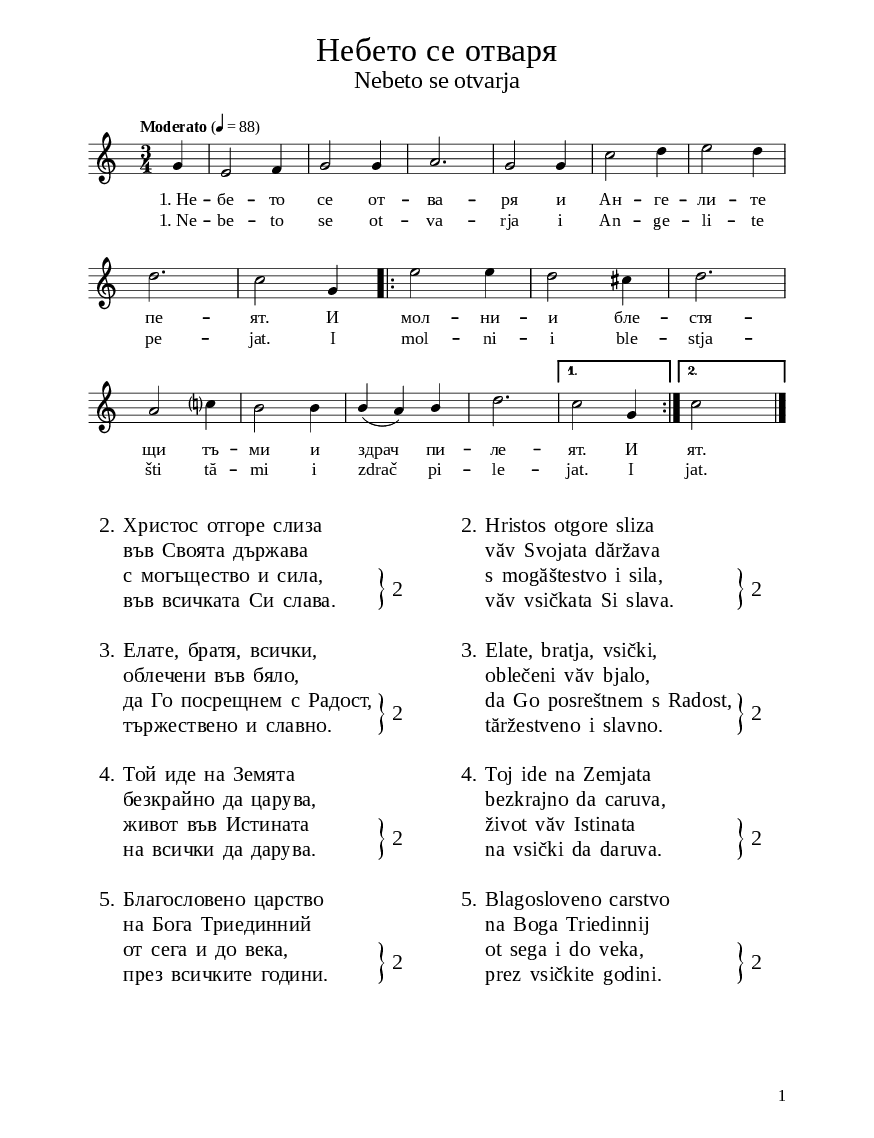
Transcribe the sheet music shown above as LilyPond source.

\version "2.24.1"

% include paper part and global functions
\include "include/globals.ily"
"rightBraces050" = \markup {
  \column {
    % repeat braces
    \translate #'(0 . -5.5 )
    \right-brace #20

    \translate #'(0 . -10.0 )
    \right-brace #20

    \translate #'(0 . -10.0 )
    \right-brace #20

    \translate #'(0 . -10.0 )
    \right-brace #20
  }
  \column {
    % repeat numbers
    \translate #'(0 . -6.1 )
    2

    \translate #'(0 . -12.0 )
    2

    \translate #'(0 . -12.0 )
    2

    \translate #'(0 . -12.0 )
    2
  }
}

\bookpart {
   \label #'ref050
  \tocItem \markup "Небето се отваря – Nebeto se otvarja"
  \include "include/bookpart-paper.ily"
  \score {
    \include "include/score-layout.ily"

    \new Voice \absolute  {
      \clef treble
      \key c \major
      \time 3/4
      \tempoFunc "Moderato" 4 "88"
      \autoBeamOff
      \partial 4 g'4 | e'2 f'4 | g'2 g'4 | a'2. | g'2 g'4 | c''2 d''4 | e''2 d''4 | \break
      d''2. | c''2 g'4 | \repeat volta 2 {
        e''2 e''4 | d''2 cis''4 | d''2. | \break
        a'2 c''?4 | b'2 b'4 | \stemUp b'4 ( a'4 ) b'4 \stemNeutral | d''2. |
      } \alternative {
        { c''2 g'4 | }
        { c''2  s4 }
      } \bar "|."
    }

    \addlyrics {
      "1. Не" -- бе -- то се от -- ва -- ря и Ан -- ге -- ли -- те
      пе -- ят. И мол -- ни -- и бле -- стя --
      щи тъ -- ми и здрач пи -- ле -- ят. И ят.
    }

    \addlyrics {
      "1. Ne" -- be -- to se ot -- va -- rja i An -- ge -- li -- te
      pe -- jat. I mol -- ni -- i ble -- stja --
      šti tă -- mi i zdrač pi -- le -- jat. I jat.
    }

    \header {
      title = \titleFunc "Небето се отваря" "Nebeto se otvarja"
    }

    \midi{}

  } % score

  \markup \fontsize #bgCoupletFontSize {
    \hspace #1
    \override #`(baseline-skip . ,bgCoupletBaselineSkip)
    \column {
      \line {   2. Христос отгоре слиза}

      \line {   "   " във Своята държава}

      \line {   "   " с могъщество и сила,}

      \line {   "   " във всичката Си слава.}
      \line {   "   "}

      \line {   3.  Елате, братя, всички,}

      \line {   "   " облечени във бяло,}

      \line {   "   " да Го посрещнем с Радост,}

      \line {   "   " тържествено и славно.}
      \line {   "   "}

      \line {   4.  Той иде на Земята}

      \line {   "   " безкрайно да царува,}

      \line {   "   " живот във Истината}

      \line {   "   " на всички да дарува.}
      \line {   "   "}

      \line {  5.  Благословено царство}

      \line {   "   " на Бога Триединний}

      \line {   "   " от сега и до века,}

      \line {   "   " през всичките години.  }
    }   \"rightBraces050"

    \hspace #5
    \override #`(baseline-skip . ,bgCoupletBaselineSkip)
     \column {
      \line {   2. Hristos otgore sliza}

      \line {   "   " văv Svojata dăržava}

      \line {   "   " s mogăštestvo i sila,}

      \line {   "   " văv vsičkata Si slava.}
      \line {   "   "}

      \line {   3.  Elate, bratja, vsički,}

      \line {   "   " oblečeni văv bjalo,}

      \line {   "   " da Go posreštnem s Radost,}

      \line {   "   " tăržestveno i slavno.}
      \line {   "   "}

      \line {   4.  Toj ide na Zemjata}

      \line {   "   " bezkrajno da caruva,}

      \line {   "   " život văv Istinata}

      \line {   "   " na vsički da daruva.}
      \line {   "   "}

      \line {  5.  Blagosloveno carstvo}

      \line {   "   " na Boga Triedinnij}

      \line {   "   " ot sega i do veka,}

      \line {   "   " prez vsičkite godini.  }
    }  %column
    \"rightBraces050"
  } % markup

  \pageBreak

  % include foreign translation(s) of the song
  \version "2.18.2"

\markup \fill-line { \fontsize #6 "Der Himmel öffnet sich" }
\markup \null
\markup \null
\markup \fontsize #+2.5 {
    \hspace #16
    \override #'(baseline-skip . 2)
    \column {
     \line { "   " }
     
     
    \line { 1. Der Himmel öffnet sich}

\line { "   "und die Engel singen}

\line { "   "Leuchtende Blitze }

\line { "   "vertreiben Dunkelheit und Finsternis.}

  \line { " " } 

\line { 2. Christus kommt herab }

\line { "   "in sein Reich, }

\line { "   "mit Macht und Kraft, }

\line { "   "in all seinem Ruhm.}
  \line { " " } 
\line { 3. Kommt, alle Brüder,} 

\line { "   "ganz in weiß gekleidet,}

\line { "   "auf dass wir ihn in Freude,}

\line { "   "feierlich und ehrerbietig willkommen heißen.}
   \line { " " } 
\line { 4. Er kommt auf die Erde, }

\line { "   "um ewiglich zu herrschen}

\line { "   "und allen ein Leben }

\line { "   "in Wahrheit zu schenken.}

  \line { " " } 
\line { 5. Gepriesen sei das Reich}

 \line { "   "unseres dreifaltigen Gottes,}
 
 \line { "   "von nun an und auf ewig}
 
 \line { "   "und in allen Zeiten.}
     
    
     
       }
       
    }    


} % bookpart
